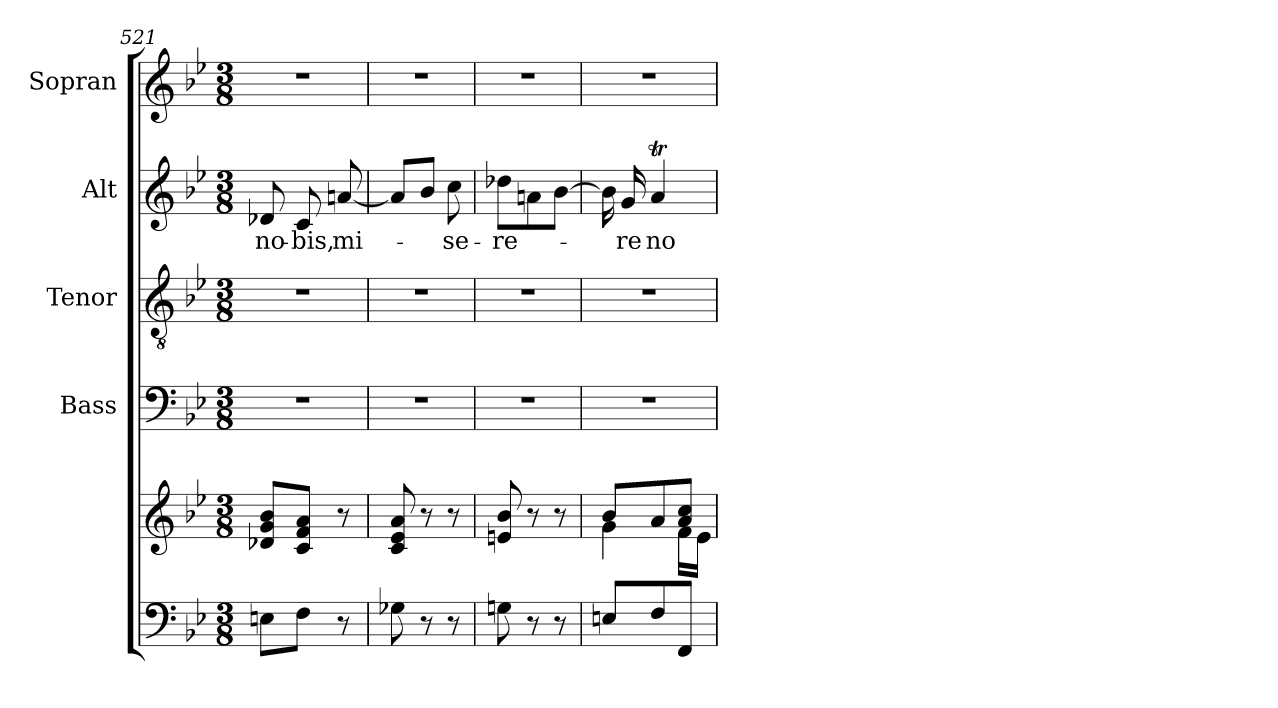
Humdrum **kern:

**kern	**kern	**kern	**kern	**kern	**text	**kern
*part5	*part5	*part4	*part3	*part2	*part2	*part1
*staff6	*staff5	*staff4	*staff3	*staff2	*staff2	*staff1
*	*	*I"Bass	*I"Tenor	*I"Alt	*	*I"Sopran
*	*	*I'B.	*I'T.	*I'A.	*	*I'S.
!!LO:PB:g=z
*clefF4	*clefG2	*clefF4	*clefGv2	*clefG2	*	*clefG2
*k[b-e-]	*k[b-e-]	*k[b-e-]	*k[b-e-]	*k[b-e-]	*	*k[b-e-]
*B-:	*B-:	*B-:	*B-:	*B-:	*	*B-:
*M3/8	*M3/8	*M3/8	*M3/8	*M3/8	*	*M3/8
=521	=521	=521	=521	=521	=521	=521
!	!	!	!	!	!LO:LY:b	!
8En\L	8d-X/ 8g/ 8b-/L	4.r	4.r	8d-X/	no-	4.r
!	!	!	!	!	!LO:LY:b	!
8F\J	8c/ 8f/ 8a/J	.	.	8c/	-bis,	.
!	!	!	!	!	!LO:LY:b	!
8r	8r	.	.	[8an/	mi-	.
=522	=522	=522	=522	=522	=522	=522
8G-X\	8c/ 8e-/ 8a/	4.r	4.r	8a/L]	.	4.r
8r	8r	.	.	8b-/J	.	.
!	!	!	!	!	!LO:LY:b	!
8r	8r	.	.	8cc\	-se-	.
=523	=523	=523	=523	=523	=523	=523
!	!	!	!	!	!LO:LY:b	!
8Gn\	8en/ 8b-/	4.r	4.r	8dd-X\L	-re-	4.r
8r	8r	.	.	8an\	.	.
8r	8r	.	.	[8b-\J	.	.
=524	=524	=524	=524	=524	=524	=524
*	*^	*	*	*	*	*
8En/L	8b-/L	4g\	4.r	4.r	16b-\]	.	4.r
!	!	!	!	!	!	!LO:LY:b	!
.	.	.	.	.	16g/	-re	.
!	!	!	!	!	!	!LO:LY:b	!
8F/	8a/	.	.	.	4at/	no-	.
8FF/J	8a/ 8cc/J	16f\LL	.	.	.	.	.
.	.	16e-\JJ	.	.	.	.	.
*	*v	*v	*	*	*	*	*
=	=	=	=	=	=	=
*-	*-	*-	*-	*-	*-	*-
